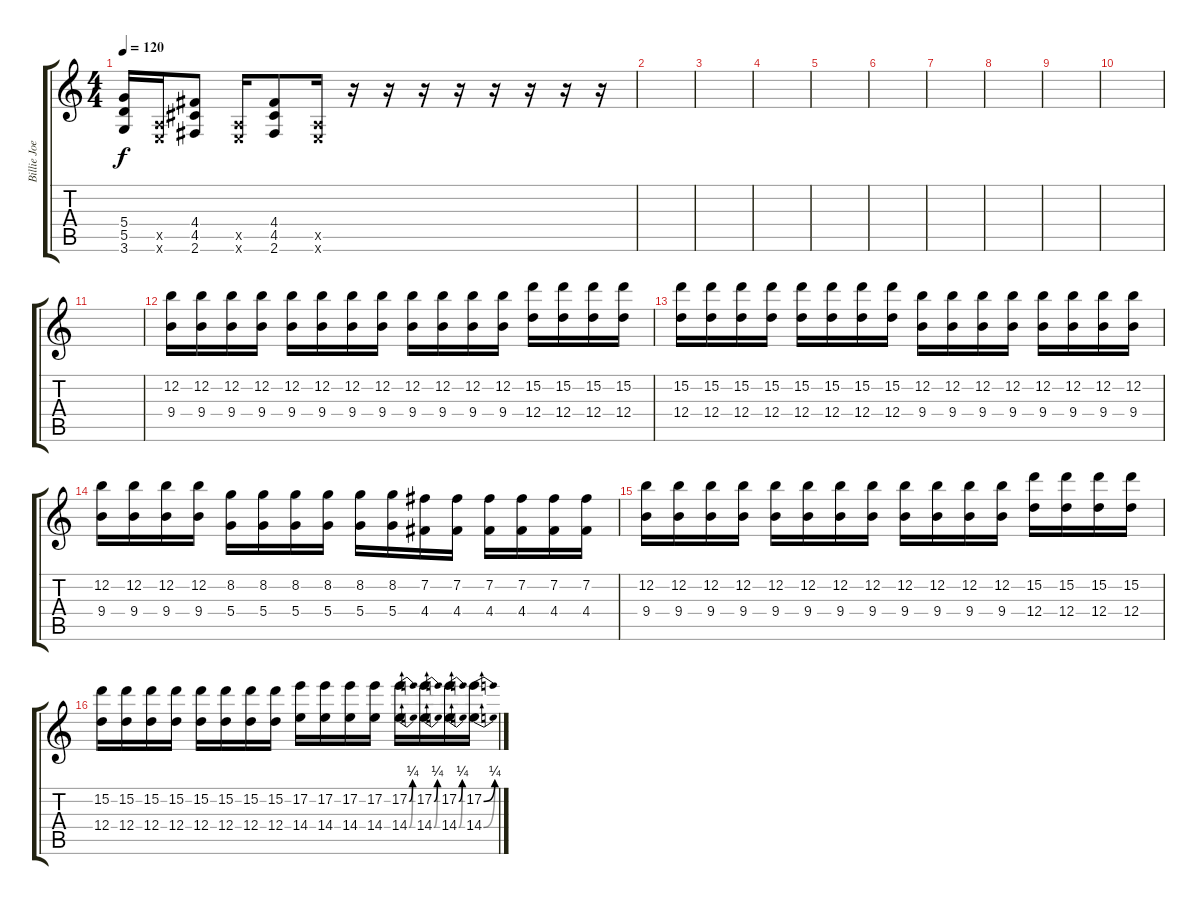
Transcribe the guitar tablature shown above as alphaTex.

\track ("Billie Joe Guitar 2" "Billie Joe") {instrument distortionguitar}
\staff {score tabs}
\tuning (E4 B3 G3 D3 A2 E2) {hide}
\ts (4 4)
\tempo 120
\clef g2
\ks c
(5.4{t} 5.5{t} 3.6{t}).16{dy f} (0.5{x} 0.6{x}).16 (4.4 4.5 2.6).8 (0.5{x} 0.6{x}).16 (4.4 4.5 2.6).8 (0.5{x} 0.6{x}).16 r.16 r.16 r.16 r.16 r.16 r.16 r.16 r.16 |
|
|
|
|
|
|
|
|
|
|
(12.2 9.4).16 (12.2 9.4).16 (12.2 9.4).16 (12.2 9.4).16 (12.2 9.4).16 (12.2 9.4).16 (12.2 9.4).16 (12.2 9.4).16 (12.2 9.4).16 (12.2 9.4).16 (12.2 9.4).16 (12.2 9.4).16 (15.2 12.4).16 (15.2 12.4).16 (15.2 12.4).16 (15.2 12.4).16 |
(15.2 12.4).16 (15.2 12.4).16 (15.2 12.4).16 (15.2 12.4).16 (15.2 12.4).16 (15.2 12.4).16 (15.2 12.4).16 (15.2 12.4).16 (12.2 9.4).16 (12.2 9.4).16 (12.2 9.4).16 (12.2 9.4).16 (12.2 9.4).16 (12.2 9.4).16 (12.2 9.4).16 (12.2 9.4).16 |
(12.2 9.4).16 (12.2 9.4).16 (12.2 9.4).16 (12.2 9.4).16 (8.2 5.4).16 (8.2 5.4).16 (8.2 5.4).16 (8.2 5.4).16 (8.2 5.4).16 (8.2 5.4).16 (7.2 4.4).16 (7.2 4.4).16 (7.2 4.4).16 (7.2 4.4).16 (7.2 4.4).16 (7.2 4.4).16 |
(12.2 9.4).16 (12.2 9.4).16 (12.2 9.4).16 (12.2 9.4).16 (12.2 9.4).16 (12.2 9.4).16 (12.2 9.4).16 (12.2 9.4).16 (12.2 9.4).16 (12.2 9.4).16 (12.2 9.4).16 (12.2 9.4).16 (15.2 12.4).16 (15.2 12.4).16 (15.2 12.4).16 (15.2 12.4).16 |
(15.2 12.4).16 (15.2 12.4).16 (15.2 12.4).16 (15.2 12.4).16 (15.2 12.4).16 (15.2 12.4).16 (15.2 12.4).16 (15.2 12.4).16 (17.2 14.4).16 (17.2 14.4).16 (17.2 14.4).16 (17.2 14.4).16 (17.2{be (bend 0 0 60 1)} 14.4{be (bend 0 0 60 1)}).16 (17.2{be (bend 0 0 60 1)} 14.4{be (bend 0 0 60 1)}).16 (17.2{be (bend 0 0 60 1)} 14.4{be (bend 0 0 60 1)}).16 (17.2{be (bend 0 0 60 1)} 14.4{be (bend 0 0 60 1)}).16
